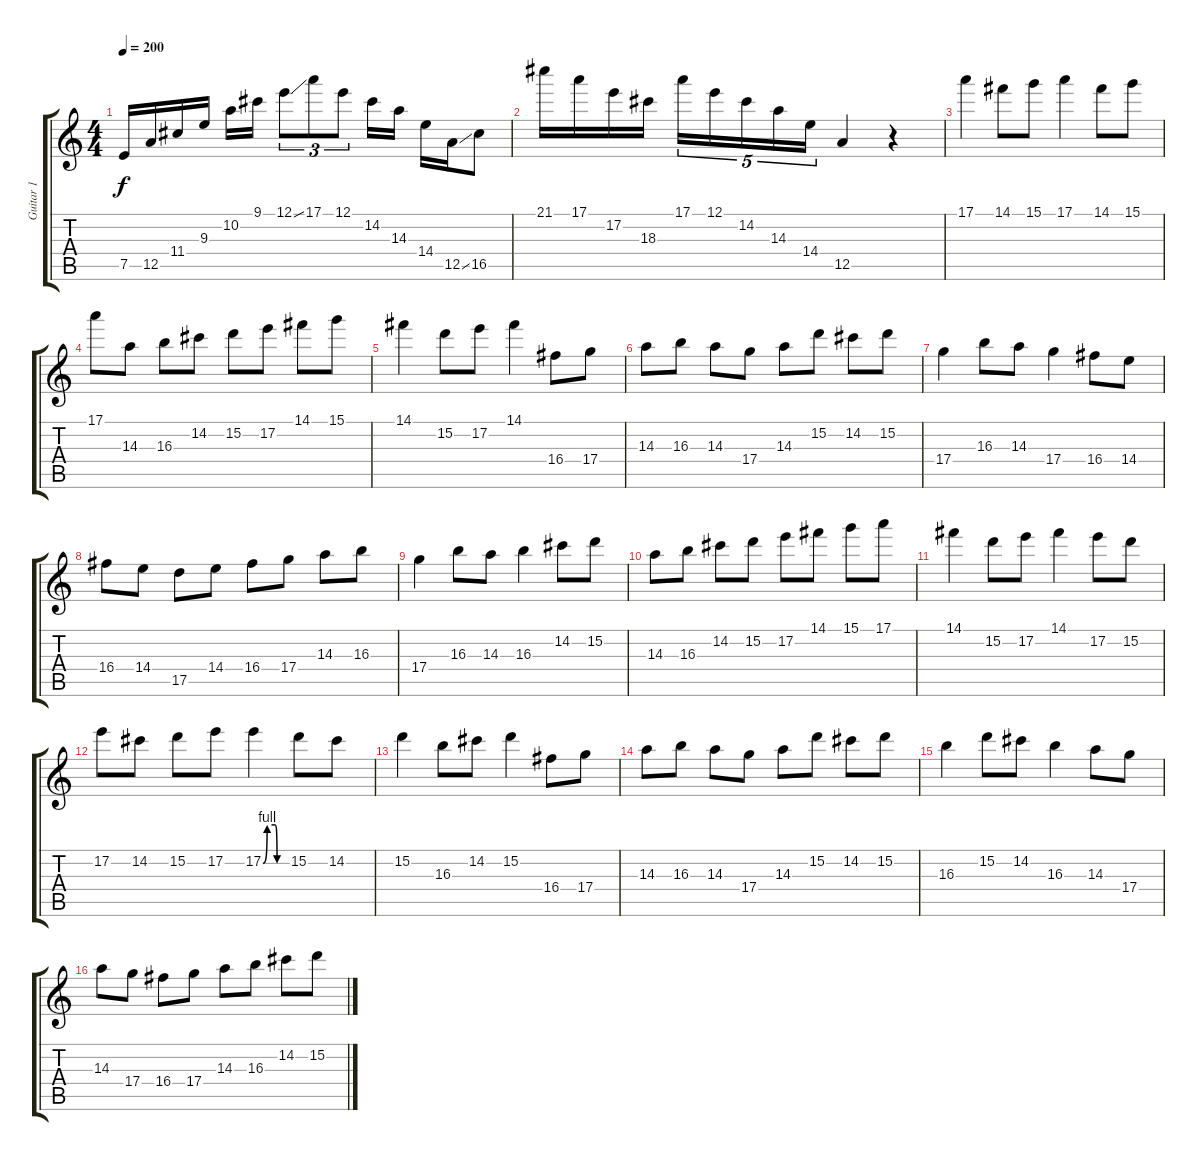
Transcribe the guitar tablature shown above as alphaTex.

\track ("Guitar 1" "Guitar 1") {instrument distortionguitar}
\staff {score tabs}
\tuning (E4 B3 G3 D3 A2 E2) {hide}
\ts (4 4)
\tempo 200
\clef g2
\ks c
7.5.16{dy f} 12.5.16 11.4.16 9.3.16 10.2.16 9.1.16 12.1{ss}.8{tu (3 2)} 17.1.8{tu (3 2)} 12.1.8{tu (3 2)} 14.2.16 14.3.16 14.4.16 12.5{ss}.16 16.5.8 |
21.1.16 17.1.16 17.2.16 18.3.16 17.1.16{tu (5 4)} 12.1.16{tu (5 4)} 14.2.16{tu (5 4)} 14.3.16{tu (5 4)} 14.4.16{tu (5 4)} 12.5.4 r.4 |
17.1.4 14.1.8 15.1.8 17.1.4 14.1.8 15.1.8 |
17.1.8 14.3.8 16.3.8 14.2.8 15.2.8 17.2.8 14.1.8 15.1.8 |
14.1.4 15.2.8 17.2.8 14.1.4 16.4.8 17.4.8 |
14.3.8 16.3.8 14.3.8 17.4.8 14.3.8 15.2.8 14.2.8 15.2.8 |
17.4.4 16.3.8 14.3.8 17.4.4 16.4.8 14.4.8 |
16.4.8 14.4.8 17.5.8 14.4.8 16.4.8 17.4.8 14.3.8 16.3.8 |
17.4.4 16.3.8 14.3.8 16.3.4 14.2.8 15.2.8 |
14.3.8 16.3.8 14.2.8 15.2.8 17.2.8 14.1.8 15.1.8 17.1.8 |
14.1.4 15.2.8 17.2.8 14.1.4 17.2.8 15.2.8 |
17.2.8 14.2.8 15.2.8 17.2.8 17.2{be (custom 0 0 10 4 30 4 35 0 60 0)}.4 15.2.8 14.2.8 |
15.2.4 16.3.8 14.2.8 15.2.4 16.4.8 17.4.8 |
14.3.8 16.3.8 14.3.8 17.4.8 14.3.8 15.2.8 14.2.8 15.2.8 |
16.3.4 15.2.8 14.2.8 16.3.4 14.3.8 17.4.8 |
14.3.8 17.4.8 16.4.8 17.4.8 14.3.8 16.3.8 14.2.8 15.2.8
